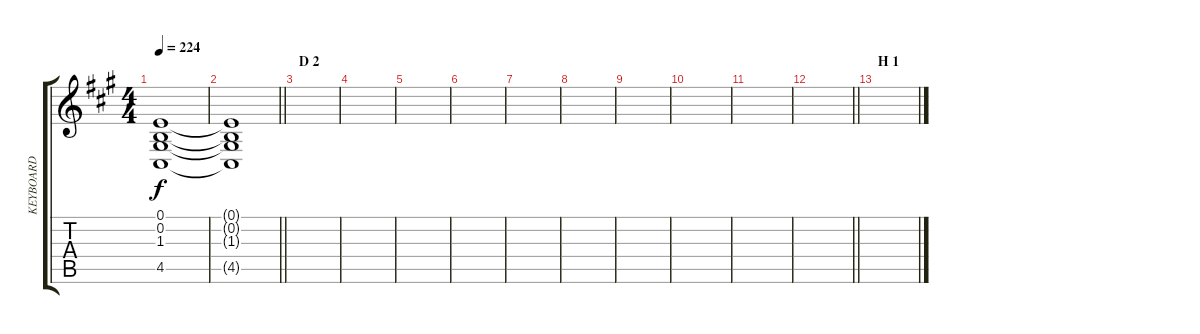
\track ("KEYBOARD" "KEYBOARD") {instrument stringensemble1}
\staff {score tabs}
\tuning (E4 B3 G3 D3 A2 E2) {hide}
\ts (4 4)
\tempo 224
\clef g2
\ks a
(0.1{t} 0.2{t} 1.3{t} 4.5{t}).1{dy f} |
\barLineRight lightlight
(0.1{t} 0.2{t} 1.3{t} 4.5{t}).1 |
\section ("" "D 2")
|
|
|
|
|
|
|
|
|
\barLineRight lightlight
|
\section ("" "H 1")
